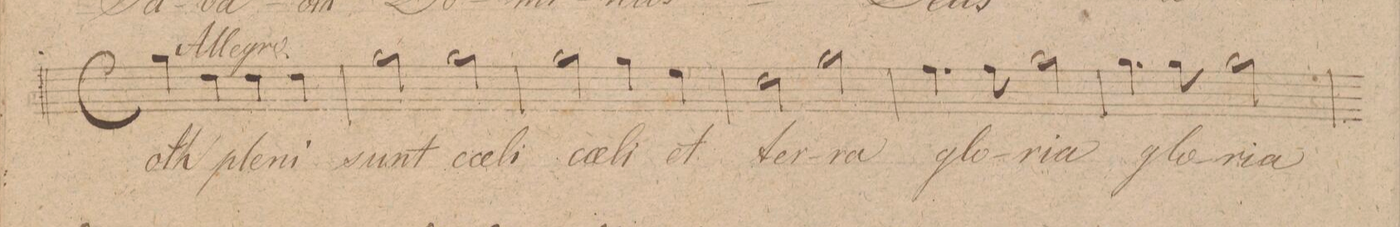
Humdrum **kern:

**kern	**text	**dynam
*I"Alto.	*	*
*clefC3	*	*
*k[f#c#g#]	*	*
*met(c)	*	*
*M4/4	*	*
4a\	-oth	.
4e\	ple-	.
4e\	-ni	.
4e\	sunt	.
=20	=20	=20
2a\	cae-	.
2a\	-li	.
=21	=21	=21
2a\	cae-	.
4a\	-li	.
4f#\	et	.
=22	=22	=22
2e\	ter-	.
2a\	-ra	.
=23	=23	=23
4.g#\	glo-	.
8g#\	-ri-	.
2a\	-a	.
=24	=24	=24
4.a\	glo-	.
8a\	-ri-	.
2a\	-a	.
=25	=25	=25
*-	*-	*-
